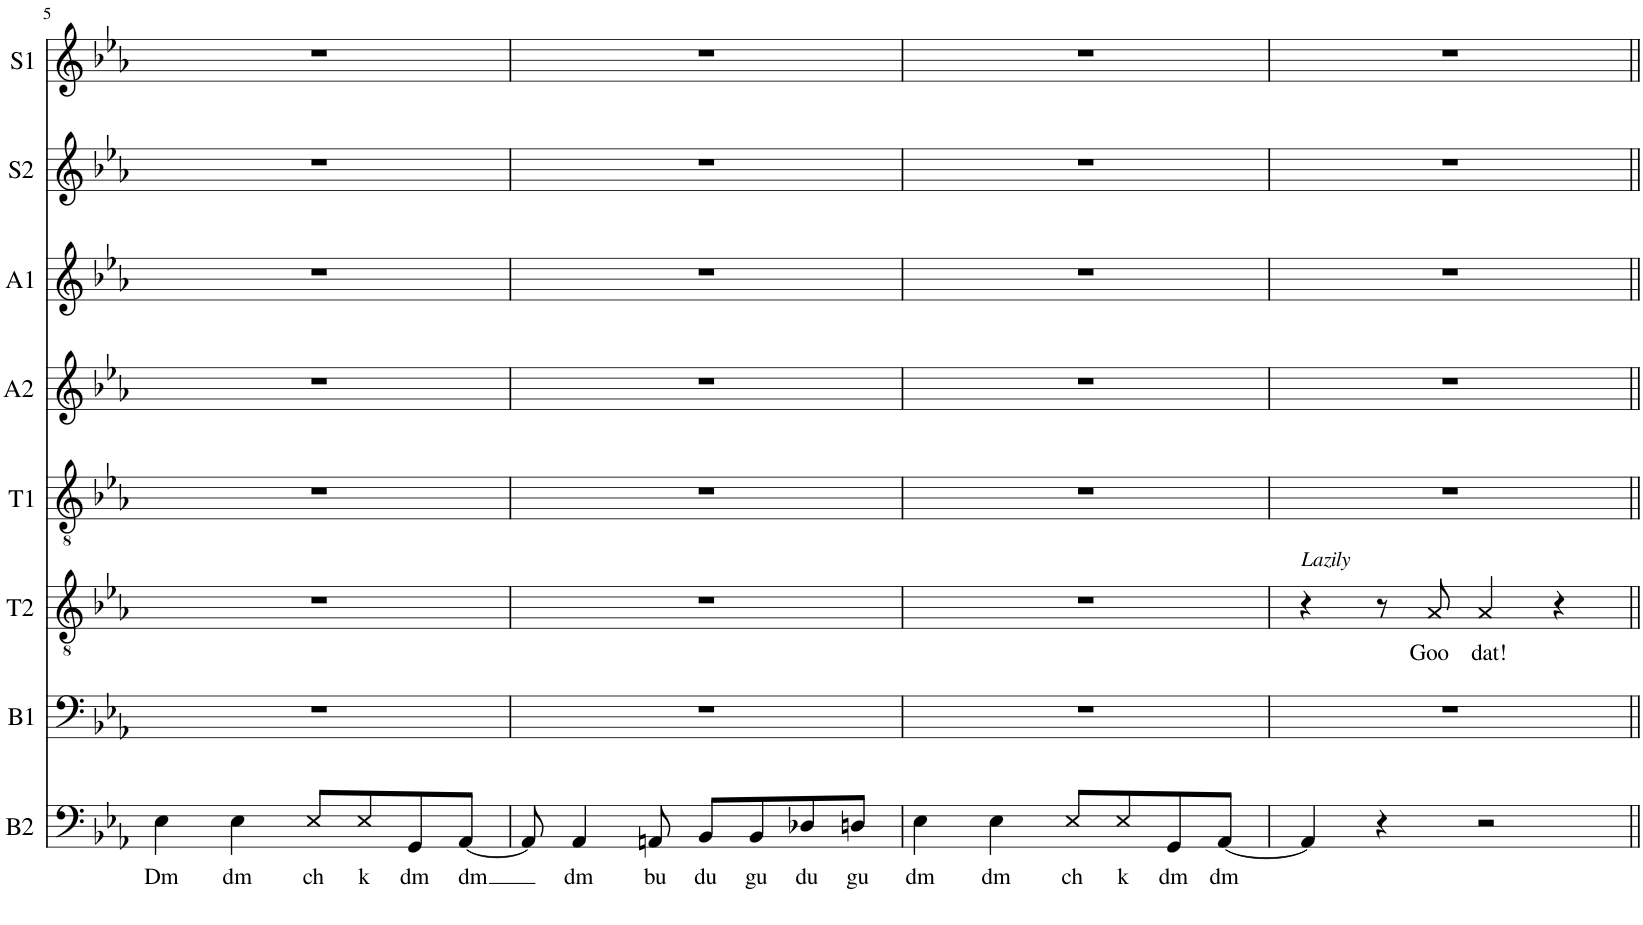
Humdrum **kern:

**kern	**text	**kern	**kern	**text	**kern	**kern	**kern	**kern	**kern
*part8	*part8	*part7	*part6	*part6	*part5	*part4	*part3	*part2	*part1
*staff8	*staff8	*staff7	*staff6	*staff6	*staff5	*staff4	*staff3	*staff2	*staff1
*I"Bass 2	*	*I"Bass 1	*I"Tenor 2	*	*I"Tenor 1	*I"Alto 2	*I"Alto 1	*I"Soprano 2	*I"Soprano 1
*I'B2	*	*I'B1	*I'T2	*	*I'T1	*I'A2	*I'A1	*I'S2	*I'S1
!!LO:PB:g=z
*clefF4	*	*clefF4	*clefGv2	*	*clefGv2	*clefG2	*clefG2	*clefG2	*clefG2
*k[b-e-a-]	*	*k[b-e-a-]	*k[b-e-a-]	*	*k[b-e-a-]	*k[b-e-a-]	*k[b-e-a-]	*k[b-e-a-]	*k[b-e-a-]
*M4/4	*	*M4/4	*M4/4	*	*M4/4	*M4/4	*M4/4	*M4/4	*M4/4
=5	=5	=5	=5	=5	=5	=5	=5	=5	=5
!	!LO:LY:b	!	!	!	!	!	!	!	!
4E-\	Dm	1r	1r	.	1r	1r	1r	1r	1r
!	!LO:LY:b	!	!	!	!	!	!	!	!
4E-\	dm	.	.	.	.	.	.	.	.
!	!LO:LY:b	!	!	!	!	!	!	!	!
8E-/L	ch	.	.	.	.	.	.	.	.
!	!LO:LY:b	!	!	!	!	!	!	!	!
8E-/	k	.	.	.	.	.	.	.	.
!	!LO:LY:b	!	!	!	!	!	!	!	!
8GG/	dm	.	.	.	.	.	.	.	.
!	!LO:LY:b	!	!	!	!	!	!	!	!
[8AA-/J	dm	.	.	.	.	.	.	.	.
=6	=6	=6	=6	=6	=6	=6	=6	=6	=6
8AA-/]	.	1r	1r	.	1r	1r	1r	1r	1r
!	!LO:LY:b	!	!	!	!	!	!	!	!
4AA-/	dm	.	.	.	.	.	.	.	.
!	!LO:LY:b	!	!	!	!	!	!	!	!
8AAn/	bu	.	.	.	.	.	.	.	.
!	!LO:LY:b	!	!	!	!	!	!	!	!
8BB-/L	du	.	.	.	.	.	.	.	.
!	!LO:LY:b	!	!	!	!	!	!	!	!
8BB-/	gu	.	.	.	.	.	.	.	.
!	!LO:LY:b	!	!	!	!	!	!	!	!
8D-X/	du	.	.	.	.	.	.	.	.
!	!LO:LY:b	!	!	!	!	!	!	!	!
8Dn/J	gu	.	.	.	.	.	.	.	.
=7	=7	=7	=7	=7	=7	=7	=7	=7	=7
!	!LO:LY:b	!	!	!	!	!	!	!	!
4E-\	dm	1r	1r	.	1r	1r	1r	1r	1r
!	!LO:LY:b	!	!	!	!	!	!	!	!
4E-\	dm	.	.	.	.	.	.	.	.
!	!LO:LY:b	!	!	!	!	!	!	!	!
8E-/L	ch	.	.	.	.	.	.	.	.
!	!LO:LY:b	!	!	!	!	!	!	!	!
8E-/	k	.	.	.	.	.	.	.	.
!	!LO:LY:b	!	!	!	!	!	!	!	!
8GG/	dm	.	.	.	.	.	.	.	.
!	!LO:LY:b	!	!	!	!	!	!	!	!
[8AA-/J	dm	.	.	.	.	.	.	.	.
=8	=8	=8	=8	=8	=8	=8	=8	=8	=8
!	!	!	!LO:TX:a:i:t=Lazily	!	!	!	!	!	!
4AA-/]	.	1r	4r	.	1r	1r	1r	1r	1r
4r	.	.	8r	.	.	.	.	.	.
!	!	!	!	!LO:LY:b	!	!	!	!	!
.	.	.	8A-/	Goo	.	.	.	.	.
!	!	!	!	!LO:LY:b	!	!	!	!	!
2r	.	.	4F/	dat!	.	.	.	.	.
.	.	.	4r	.	.	.	.	.	.
=||	=||	=||	=||	=||	=||	=||	=||	=||	=||
*-	*-	*-	*-	*-	*-	*-	*-	*-	*-
